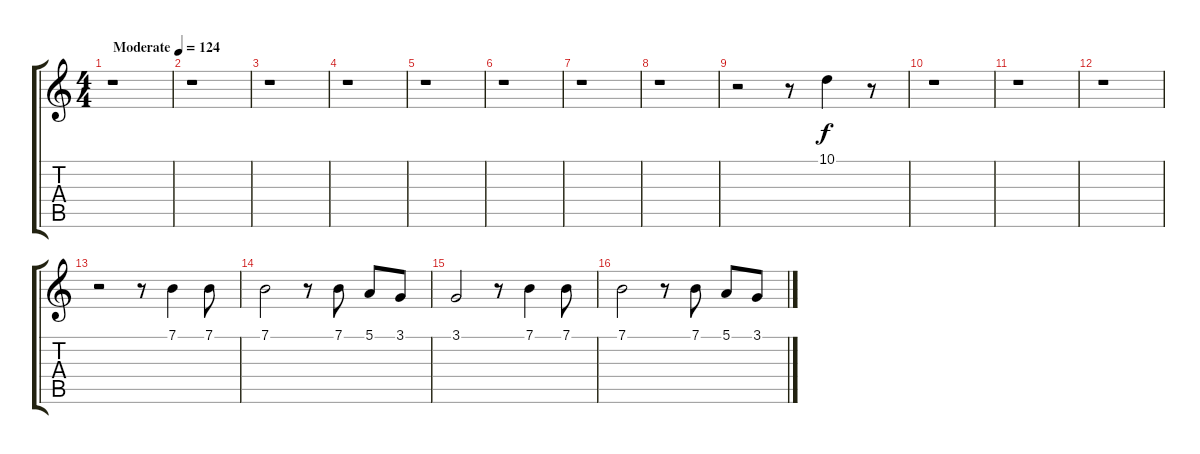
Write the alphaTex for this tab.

\track "" {instrument lead6voice}
\staff {score tabs}
\tuning (E4 B3 G3 D3 A2 E2) {hide}
\ts (4 4)
\tempo (124 "Moderate")
\clef g2
\ks c
r.1{dy f instrument lead6voice} |
r.1 |
r.1 |
r.1 |
r.1 |
r.1 |
r.1 |
r.1 |
r.2 r.8 10.1.4 r.8 |
r.1 |
r.1 |
r.1 |
r.2 r.8 7.1.4 7.1.8 |
7.1.2 r.8 7.1.8 5.1.8 3.1.8 |
3.1.2 r.8 7.1.4 7.1.8 |
7.1.2 r.8 7.1.8 5.1.8 3.1.8
